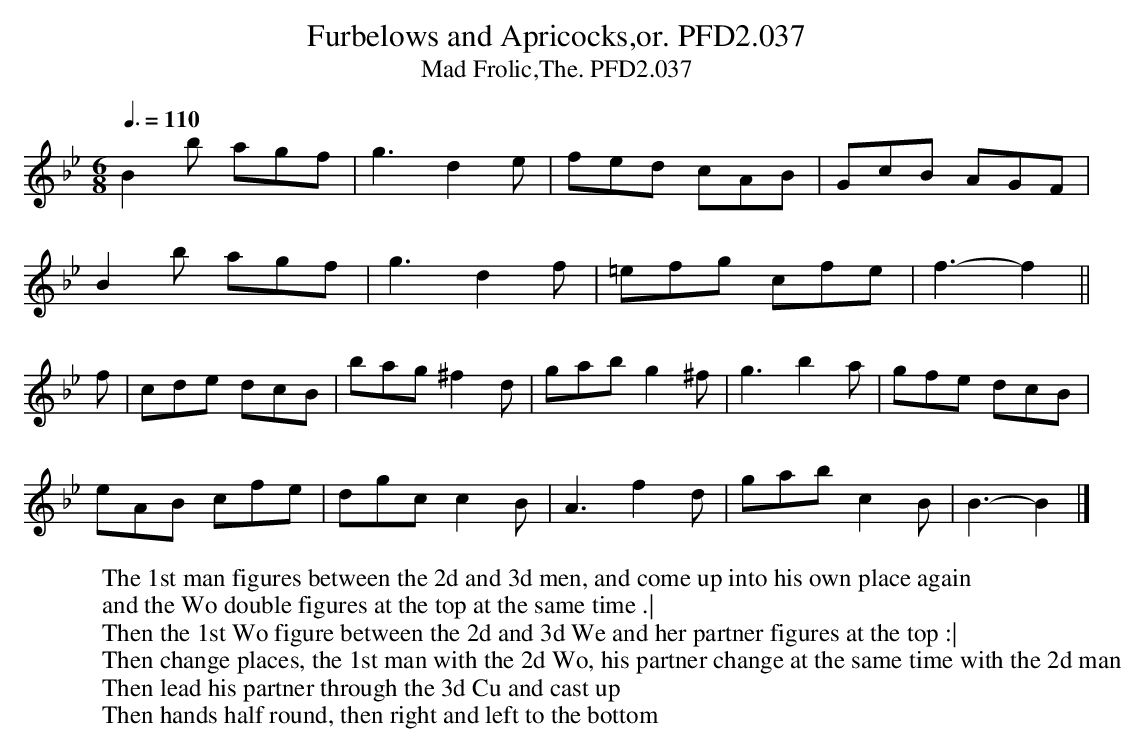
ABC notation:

X:1
T:Furbelows and Apricocks,or. PFD2.037
T:Mad Frolic,The. PFD2.037
M:6/8
L:1/8
Q:3/8=110
W:The 1st man figures between the 2d and 3d men, and come up into his own place again
W:and the Wo double figures at the top at the same time .|
W:Then the 1st Wo figure between the 2d and 3d We and her partner figures at the top :|
W:Then change places, the 1st man with the 2d Wo, his partner change at the same time with the 2d man
W:Then lead his partner through the 3d Cu and cast up
W:Then hands half round, then right and left to the bottom
K:Bb
B2b agf|g3 d2e|fed cAB|GcB AGF|
B2b agf|g3 d2f|=efg cfe|f3-f2||
f|cde dcB|bag ^f2d|gab g2^f|g3 b2a|gfe dcB|
eAB cfe|dgc c2B|A3 f2d|gab c2B|B3-B2|]
